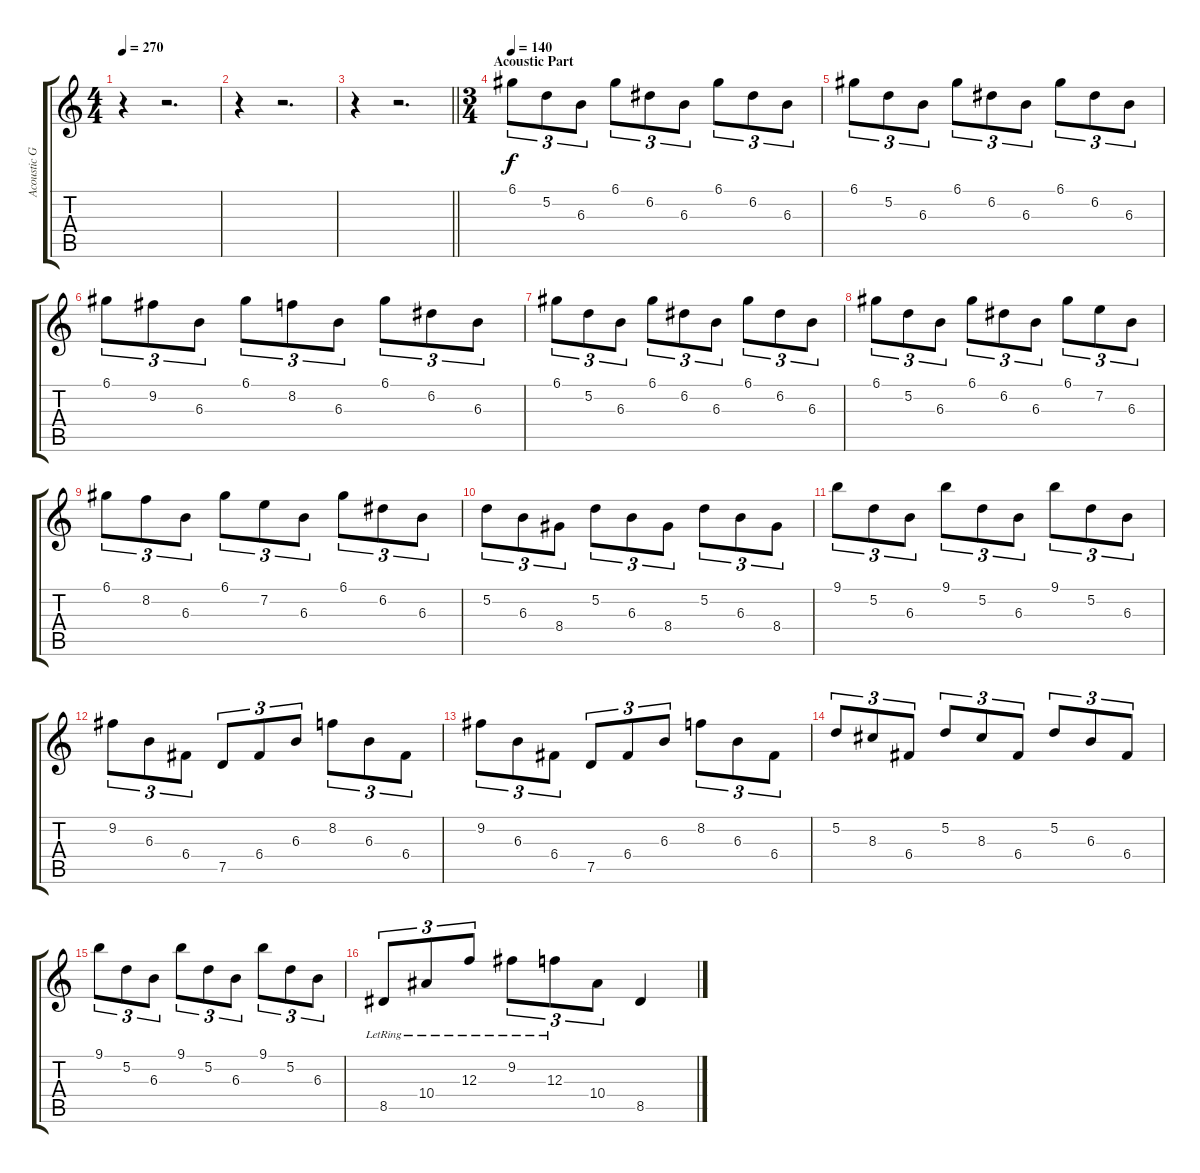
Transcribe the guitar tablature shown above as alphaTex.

\track ("Acoustic Guitar 2" "Acoustic G") {instrument acousticguitarsteel}
\staff {score tabs}
\tuning (D4 A3 F3 C3 G2 D2) {hide}
\ts (4 4)
\tempo 270
\clef g2
\ks c
r.4{dy f} r.2{d} |
r.4 r.2{d} |
\barLineRight lightlight
r.4 r.2{d} |
\ts (3 4)
\section ("" "Acoustic Part")
\tempo 140
6.1.8{tu (3 2)} 5.2.8{tu (3 2)} 6.3.8{tu (3 2)} 6.1.8{tu (3 2)} 6.2.8{tu (3 2)} 6.3.8{tu (3 2)} 6.1.8{tu (3 2)} 6.2.8{tu (3 2)} 6.3.8{tu (3 2)} |
6.1.8{tu (3 2)} 5.2.8{tu (3 2)} 6.3.8{tu (3 2)} 6.1.8{tu (3 2)} 6.2.8{tu (3 2)} 6.3.8{tu (3 2)} 6.1.8{tu (3 2)} 6.2.8{tu (3 2)} 6.3.8{tu (3 2)} |
6.1.8{tu (3 2)} 9.2.8{tu (3 2)} 6.3.8{tu (3 2)} 6.1.8{tu (3 2)} 8.2.8{tu (3 2)} 6.3.8{tu (3 2)} 6.1.8{tu (3 2)} 6.2.8{tu (3 2)} 6.3.8{tu (3 2)} |
6.1.8{tu (3 2)} 5.2.8{tu (3 2)} 6.3.8{tu (3 2)} 6.1.8{tu (3 2)} 6.2.8{tu (3 2)} 6.3.8{tu (3 2)} 6.1.8{tu (3 2)} 6.2.8{tu (3 2)} 6.3.8{tu (3 2)} |
6.1.8{tu (3 2)} 5.2.8{tu (3 2)} 6.3.8{tu (3 2)} 6.1.8{tu (3 2)} 6.2.8{tu (3 2)} 6.3.8{tu (3 2)} 6.1.8{tu (3 2)} 7.2.8{tu (3 2)} 6.3.8{tu (3 2)} |
6.1.8{tu (3 2)} 8.2.8{tu (3 2)} 6.3.8{tu (3 2)} 6.1.8{tu (3 2)} 7.2.8{tu (3 2)} 6.3.8{tu (3 2)} 6.1.8{tu (3 2)} 6.2.8{tu (3 2)} 6.3.8{tu (3 2)} |
5.2.8{tu (3 2)} 6.3.8{tu (3 2)} 8.4.8{tu (3 2)} 5.2.8{tu (3 2)} 6.3.8{tu (3 2)} 8.4.8{tu (3 2)} 5.2.8{tu (3 2)} 6.3.8{tu (3 2)} 8.4.8{tu (3 2)} |
9.1.8{tu (3 2)} 5.2.8{tu (3 2)} 6.3.8{tu (3 2)} 9.1.8{tu (3 2)} 5.2.8{tu (3 2)} 6.3.8{tu (3 2)} 9.1.8{tu (3 2)} 5.2.8{tu (3 2)} 6.3.8{tu (3 2)} |
9.2.8{tu (3 2)} 6.3.8{tu (3 2)} 6.4.8{tu (3 2)} 7.5.8{tu (3 2)} 6.4.8{tu (3 2)} 6.3.8{tu (3 2)} 8.2.8{tu (3 2)} 6.3.8{tu (3 2)} 6.4.8{tu (3 2)} |
9.2.8{tu (3 2)} 6.3.8{tu (3 2)} 6.4.8{tu (3 2)} 7.5.8{tu (3 2)} 6.4.8{tu (3 2)} 6.3.8{tu (3 2)} 8.2.8{tu (3 2)} 6.3.8{tu (3 2)} 6.4.8{tu (3 2)} |
5.2.8{tu (3 2)} 8.3.8{tu (3 2)} 6.4.8{tu (3 2)} 5.2.8{tu (3 2)} 8.3.8{tu (3 2)} 6.4.8{tu (3 2)} 5.2.8{tu (3 2)} 6.3.8{tu (3 2)} 6.4.8{tu (3 2)} |
9.1.8{tu (3 2)} 5.2.8{tu (3 2)} 6.3.8{tu (3 2)} 9.1.8{tu (3 2)} 5.2.8{tu (3 2)} 6.3.8{tu (3 2)} 9.1.8{tu (3 2)} 5.2.8{tu (3 2)} 6.3.8{tu (3 2)} |
8.5{lr}.8{tu (3 2)} 10.4{lr}.8{tu (3 2)} 12.3{lr}.8{tu (3 2)} 9.2{lr}.8{tu (3 2)} 12.3{lr}.8{tu (3 2)} 10.4.8{tu (3 2)} 8.5.4
